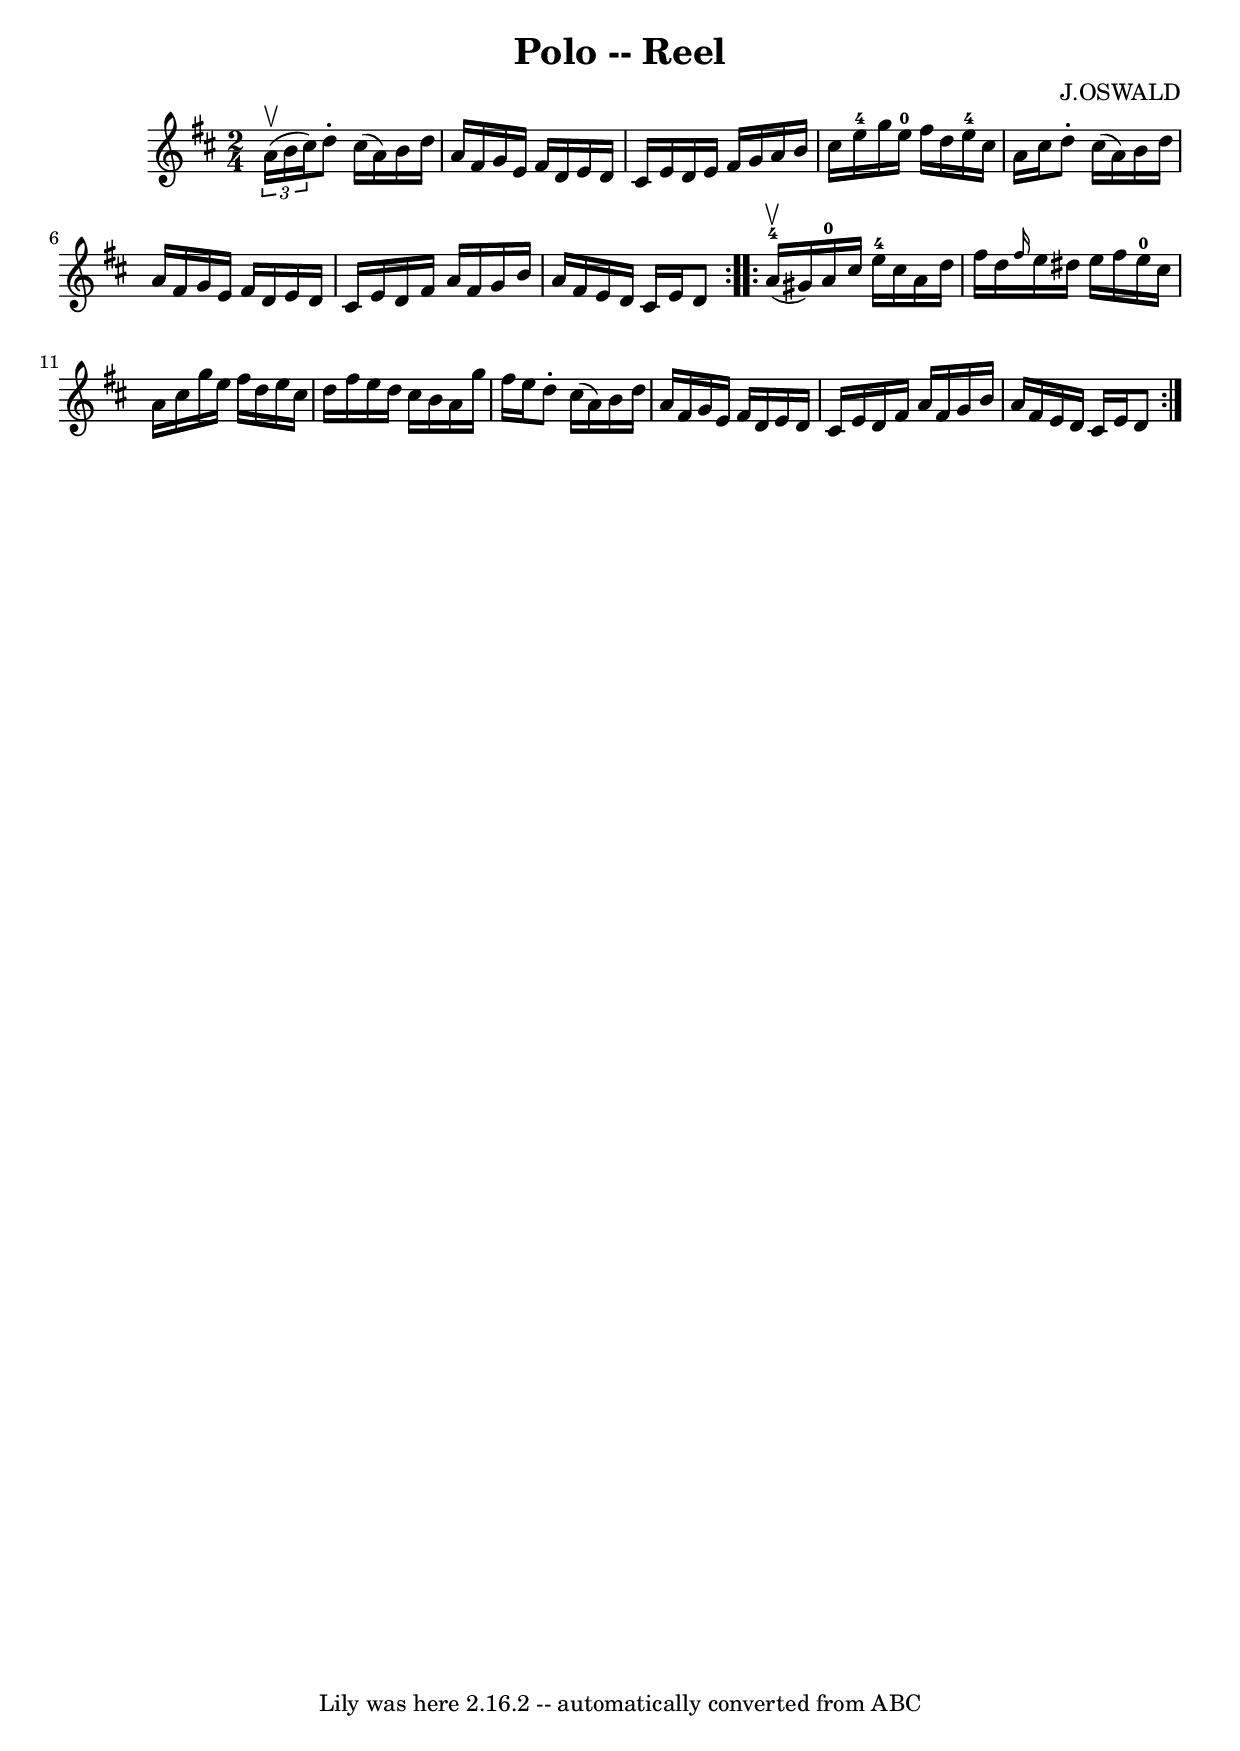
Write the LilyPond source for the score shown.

\version "2.16.2"
\include "Mammoth.ily"
\header {
  %% book = "Ryan's Mammoth Collection"
 composer = "J.OSWALD"
 crossRefNumber = "1"
 footnotes = "\\\\246"
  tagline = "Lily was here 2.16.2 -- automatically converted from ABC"
  title = "Polo -- Reel"

}
voicedefault =  {



  \repeat volta 2 {

    \time 2/4 
    \key d \major
    \times 2/3 { a'16^\upbow(b'16 cs''16)  	       }   |
 d''8-. cs''16 (a'16) b'16 d''16 a'16 fs'16    |
 g'16 e'16 fs'16 d'16 e'16 d'16 cs'16 e'16     |
 d'16 e'16 fs'16 g'16 a'16 b'16 cs''16 e''16-4   |
 g''16 e''16-0 fs''16 d''16 e''16-4 cs''16 a'16 cs''16     |
 d''8-. cs''16 (a'16) b'16 d''16 a'16 fs'16     |
 g'16 e'16 fs'16 d'16 e'16 d'16 cs'16 e'16     |
 d'16 fs'16 a'16 fs'16 g'16 b'16 a'16 fs'16     |
 e'16 d'16 cs'16 e'16    
 d'8  
  }     
  \repeat volta 2 { a'16-4^\upbow(gs'16)  |
    
 a'16-0 cs''16 e''16-4 cs''16 a'16 d''16 fs''16 d''16     |
    \grace { fs''16  
	   } e''16 ds''16 e''16 fs''16 e''16-0 cs''16 a'16 cs''16     |
 g''16 e''16 fs''16 d''16 e''16 cs''16 d''16 fs''16     |
 e''16 d''16 cs''16 b'16 a'16 g''16 fs''16 e''16     |
 d''8-. cs''16 (a'16) b'16 d''16 a'16 fs'16     |
 g'16 e'16 fs'16 d'16 e'16 d'16 cs'16 e'16     |
 d'16 fs'16 a'16 fs'16 g'16 b'16 a'16 fs'16     |
    
 e'16 d'16 cs'16 e'16 d'8  
  }   

}

\score{
  <<

    \context Staff="default"
    {
      \voicedefault 
      
    }

  >>
  \layout {
    
  }
  \midi {
  }

}
